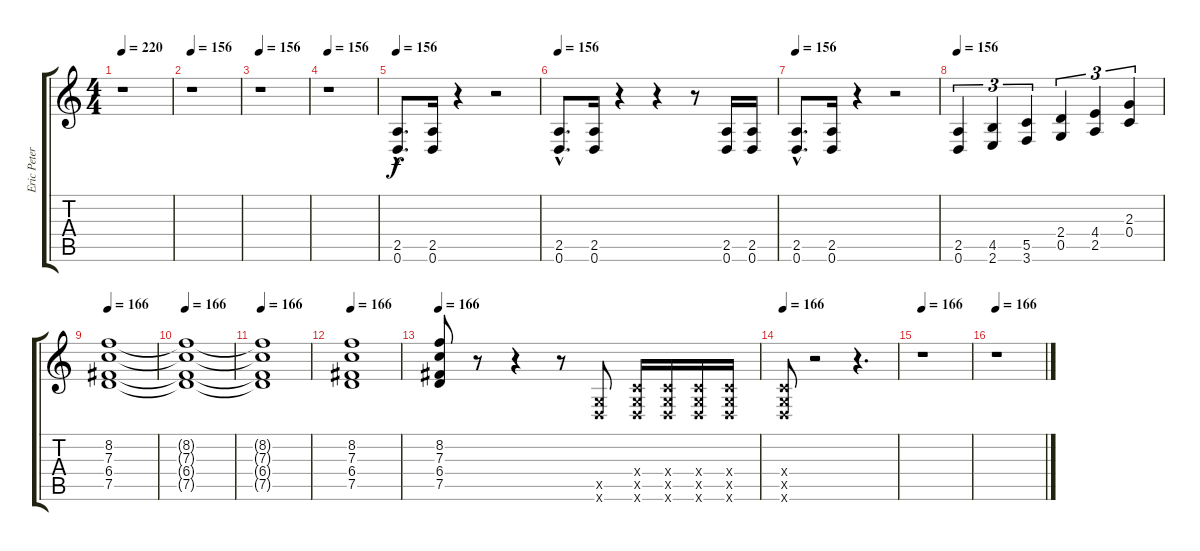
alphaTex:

\track ("Eric Peterson" "Eric Peter") {instrument distortionguitar}
\staff {score tabs}
\tuning (D4 A3 F3 C3 G2 D2) {hide}
\ts (4 4)
\tempo 220
\tempo 156
\tempo 220
\clef g2
\ks c
r.1{dy f instrument distortionguitar} |
\tempo 156
r.1 |
\tempo 156
r.1 |
\tempo 156
r.1 |
\tempo 156
(2.5{hac} 0.6{hac}).8{d} (2.5 0.6).16 r.4 r.2 |
\tempo 156
(2.5{hac} 0.6{hac}).8{d} (2.5 0.6).16 r.4 r.4 r.8 (2.5 0.6).16 (2.5 0.6).16 |
\tempo 156
(2.5{hac} 0.6{hac}).8{d} (2.5 0.6).16 r.4 r.2 |
\tempo 156
(2.5 0.6).4{tu (3 2)} (4.5 2.6).4{tu (3 2)} (5.5 3.6).4{tu (3 2)} (2.4 0.5).4{tu (3 2)} (4.4 2.5).4{tu (3 2)} (2.3 0.4).4{tu (3 2)} |
\tempo 166
(8.2 7.3 6.4 7.5).1 |
\tempo 166
(8.2{t} 7.3{t} 6.4{t} 7.5{t}).1 |
\tempo 166
(8.2{t} 7.3{t} 6.4{t} 7.5{t}).1 |
\tempo 166
(8.2 7.3 6.4 7.5).1 |
\tempo 166
(8.2 7.3 6.4 7.5).8 r.8 r.4 r.8 (0.5{x} 0.6{x}).8 (0.4{x} 0.5{x} 0.6{x}).16 (0.4{x} 0.5{x} 0.6{x}).16 (0.4{x} 0.5{x} 0.6{x}).16 (0.4{x} 0.5{x} 0.6{x}).16 |
\tempo 166
(0.4{x} 0.5{x} 0.6{x}).8 r.2 r.4{d} |
\tempo 166
r.1 |
\tempo 166
r.1
